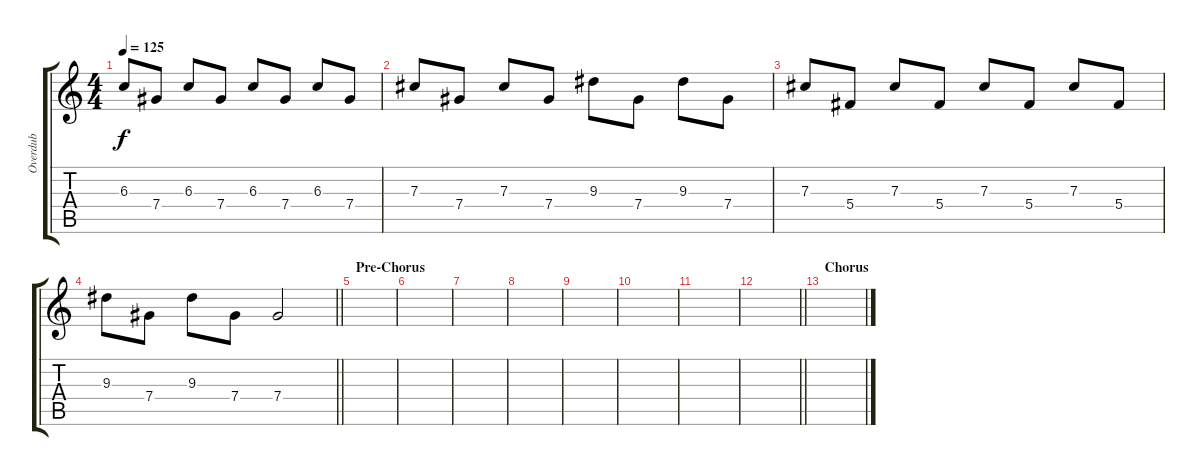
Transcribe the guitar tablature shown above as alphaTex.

\track ("Overdub" "Overdub") {instrument electricguitarclean}
\staff {score tabs}
\tuning (Eb4 Bb3 Gb3 Db3 Ab2 Eb2) {hide}
\ts (4 4)
\tempo 125
\clef g2
\ks c
6.3.8{dy f} 7.4.8 6.3.8 7.4.8 6.3.8 7.4.8 6.3.8 7.4.8 |
7.3.8 7.4.8 7.3.8 7.4.8 9.3.8 7.4.8 9.3.8 7.4.8 |
7.3.8 5.4.8 7.3.8 5.4.8 7.3.8 5.4.8 7.3.8 5.4.8 |
\barLineRight lightlight
9.3.8 7.4.8 9.3.8 7.4.8 7.4.2 |
\section ("" "Pre-Chorus")
|
|
|
|
|
|
|
\barLineRight lightlight
|
\section ("" "Chorus")
